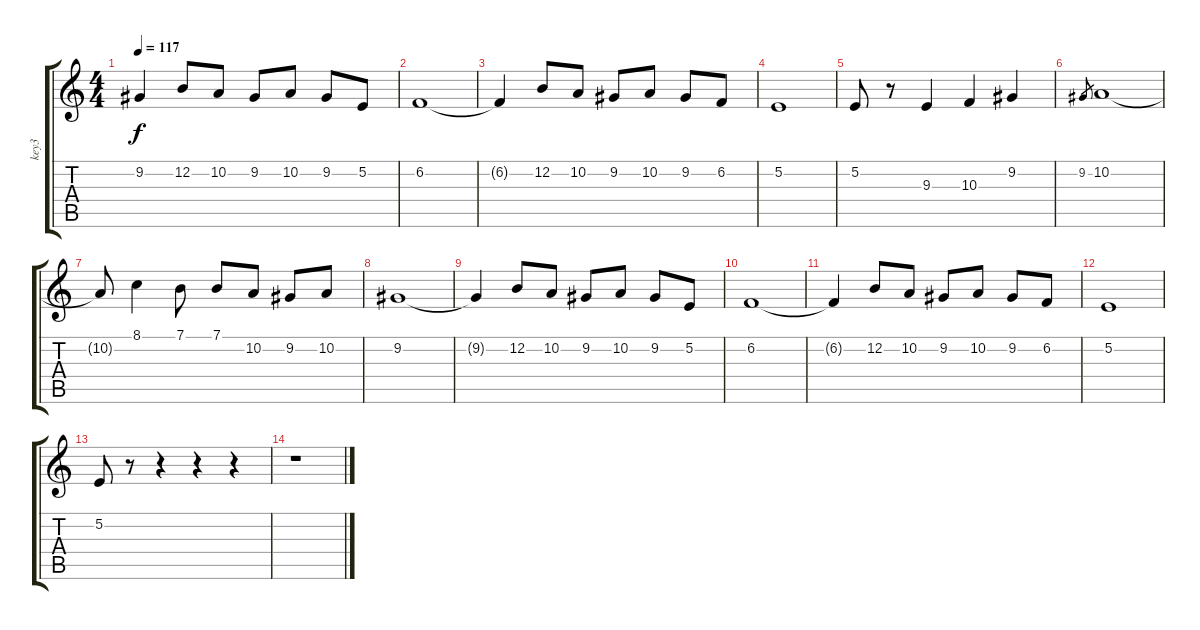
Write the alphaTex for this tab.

\track ("key3" "key3") {instrument panflute}
\staff {score tabs}
\tuning (E4 B3 G3 D3 A2 E2) {hide}
\ts (4 4)
\tempo 117
\clef g2
\ks c
9.2{t}.4{dy f} 12.2.8 10.2.8 9.2.8 10.2.8 9.2.8 5.2.8 |
6.2.1 |
6.2{t}.4 12.2.8 10.2.8 9.2.8 10.2.8 9.2.8 6.2.8 |
5.2.1 |
5.2.8 r.8 9.3.4 10.3.4 9.2.4 |
9.2.8{gr} 10.2.1 |
10.2{t}.8 8.1.4 7.1.8 7.1.8 10.2.8 9.2.8 10.2.8 |
9.2.1 |
9.2{t}.4 12.2.8 10.2.8 9.2.8 10.2.8 9.2.8 5.2.8 |
6.2.1 |
6.2{t}.4 12.2.8 10.2.8 9.2.8 10.2.8 9.2.8 6.2.8 |
5.2.1 |
5.2.8 r.8 r.4 r.4 r.4 |
r.1
